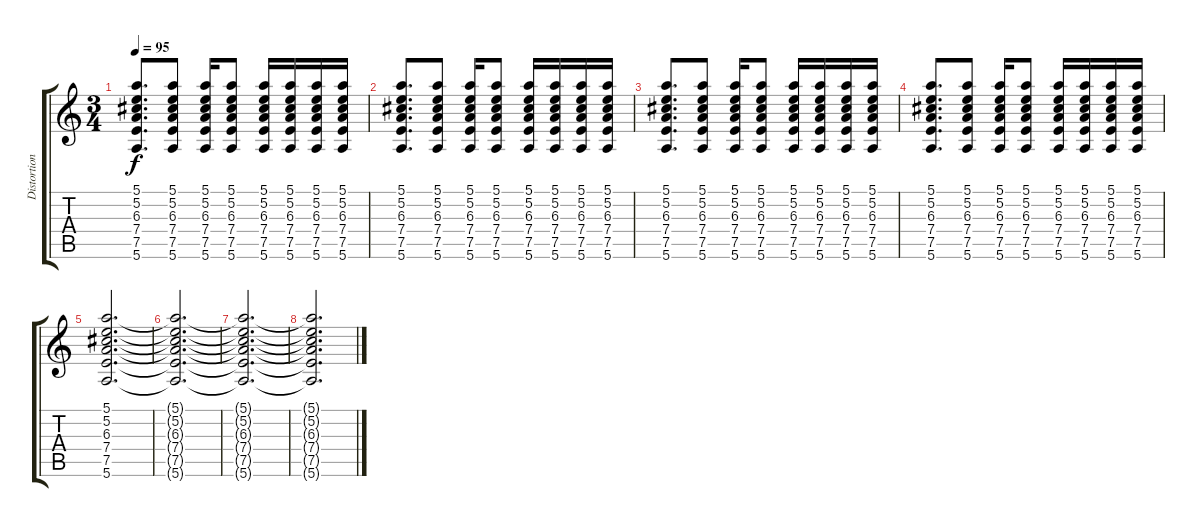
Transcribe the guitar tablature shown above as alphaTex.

\track ("Distortion" "Distortion") {instrument distortionguitar}
\staff {score tabs}
\tuning (E4 B3 G3 D3 A2 E2) {hide}
\ts (3 4)
\tempo 95
\clef g2
\ks c
(5.1 5.2 6.3 7.4 7.5 5.6).8{d dy f} (5.1 5.2 6.3 7.4 7.5 5.6).8 (5.1 5.2 6.3 7.4 7.5 5.6).16 (5.1 5.2 6.3 7.4 7.5 5.6).8 (5.1 5.2 6.3 7.4 7.5 5.6).16 (5.1 5.2 6.3 7.4 7.5 5.6).16 (5.1 5.2 6.3 7.4 7.5 5.6).16 (5.1 5.2 6.3 7.4 7.5 5.6).16 |
(5.1 5.2 6.3 7.4 7.5 5.6).8{d} (5.1 5.2 6.3 7.4 7.5 5.6).8 (5.1 5.2 6.3 7.4 7.5 5.6).16 (5.1 5.2 6.3 7.4 7.5 5.6).8 (5.1 5.2 6.3 7.4 7.5 5.6).16 (5.1 5.2 6.3 7.4 7.5 5.6).16 (5.1 5.2 6.3 7.4 7.5 5.6).16 (5.1 5.2 6.3 7.4 7.5 5.6).16 |
(5.1 5.2 6.3 7.4 7.5 5.6).8{d} (5.1 5.2 6.3 7.4 7.5 5.6).8 (5.1 5.2 6.3 7.4 7.5 5.6).16 (5.1 5.2 6.3 7.4 7.5 5.6).8 (5.1 5.2 6.3 7.4 7.5 5.6).16 (5.1 5.2 6.3 7.4 7.5 5.6).16 (5.1 5.2 6.3 7.4 7.5 5.6).16 (5.1 5.2 6.3 7.4 7.5 5.6).16 |
(5.1 5.2 6.3 7.4 7.5 5.6).8{d} (5.1 5.2 6.3 7.4 7.5 5.6).8 (5.1 5.2 6.3 7.4 7.5 5.6).16 (5.1 5.2 6.3 7.4 7.5 5.6).8 (5.1 5.2 6.3 7.4 7.5 5.6).16 (5.1 5.2 6.3 7.4 7.5 5.6).16 (5.1 5.2 6.3 7.4 7.5 5.6).16 (5.1 5.2 6.3 7.4 7.5 5.6).16 |
(5.1 5.2 6.3 7.4 7.5 5.6).2{d} |
(5.1{t} 5.2{t} 6.3{t} 7.4{t} 7.5{t} 5.6{t}).2{d} |
(5.1{t} 5.2{t} 6.3{t} 7.4{t} 7.5{t} 5.6{t}).2{d} |
(5.1{t} 5.2{t} 6.3{t} 7.4{t} 7.5{t} 5.6{t}).2{d}
